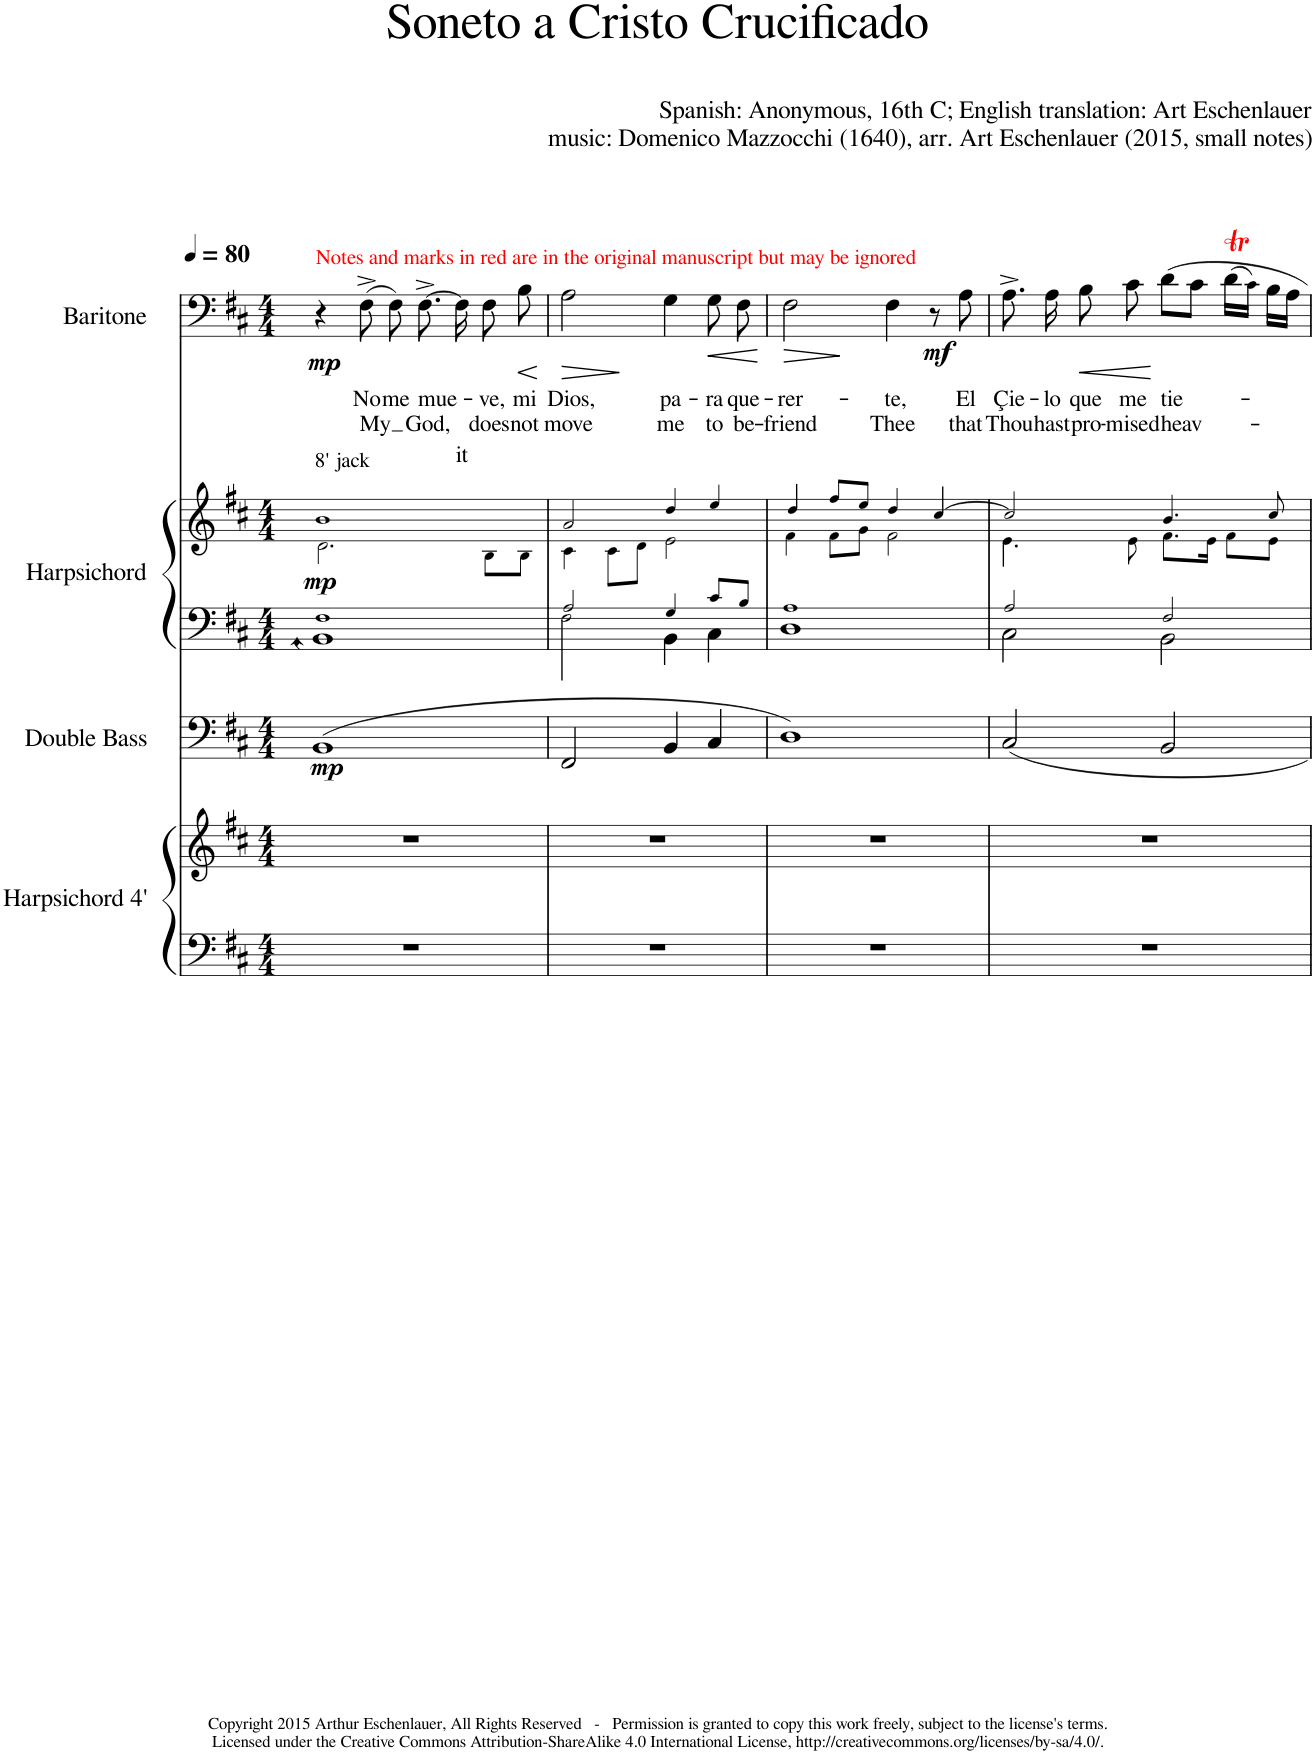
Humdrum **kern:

**kern	**kern	**kern	**dynam	**harte	**kern	**kern	**dynam	**harte	**kern	**text	**text	**dynam
*part4	*part4	*part3	*part3	*part3	*part2	*part2	*part2	*part2	*part1	*part1	*part1	*part1
*staff6	*staff5	*staff4	*staff4	*	*staff3	*staff2	*staff2/3	*	*staff1	*staff1	*staff1	*staff1
*I"Harpsichord 4'	*	*I"Double Bass	*	*	*I"Harpsichord	*	*	*	*I"Baritone	*	*	*
*I'Hch. 4'	*	*I'Db.	*	*	*I'Hch.	*	*	*	*I'Bar.	*	*	*
*clefF4	*clefG2	*clefF4	*	*	*clefF4	*clefG2	*	*	*clefF4	*	*	*
*	*	*Trd7c12	*	*	*	*	*	*	*	*	*	*
*k[f#c#]	*k[f#c#]	*k[f#c#]	*	*	*k[f#c#]	*k[f#c#]	*	*	*k[f#c#]	*	*	*
*M4/4	*M4/4	*M4/4	*	*	*M4/4	*M4/4	*	*	*M4/4	*	*	*
*MM80	*MM80	*MM80	*	*	*MM80	*MM80	*	*	*MM80	*	*	*
=1	=1	=1	=1	=1	=1	=1	=1	=1	=1	=1	=1	=1
*	*	*	*	*	*^	*^	*	*	*	*	*	*
!	!	!	!	!	!	!	!	!	!	!	!LO:TX:a:color=#FF0000:t=Notes and marks in red are in the original manuscript but may be ignored	!	!	!
!	!	!	!	!	!	!	!LO:TX:a:t=8' jack	!	!	!	!	!	!	!
!	!	!	!LO:DY:b	!	!	!	!	!	!LO:DY:b	!	!	!	!	!LO:DY:b
1r	1r	(1BB	mp	.	1F#!	1BB	1b!	2.d!\	mp	.	4r	.	.	mp
!	!	!	!	!	!	!	!	!	!	!	!	!LO:LY:b	!LO:LY:b	!
.	.	.	.	.	.	.	.	.	.	.	(8F#^\	No	My	.
!	!	!	!	!	!	!	!	!	!	!	!	!LO:LY:b	!	!
.	.	.	.	.	.	.	.	.	.	.	8F#\)	me	.	.
!	!	!	!	!	!	!	!	!	!	!	!	!LO:LY:b	!LO:LY:b	!
.	.	.	.	.	.	.	.	.	.	.	[8.F#^\	mue-	God,	.
!	!	!	!	!	!	!	!	!	!	!	!	!	!LO:LY:b	!
.	.	.	.	.	.	.	.	.	.	.	16F#\]	.	it	.
!	!	!	!	!	!	!	!	!	!	!	!	!LO:LY:b	!LO:LY:b	!
.	.	.	.	.	.	.	.	8B!\L	.	.	8F#\	-ve,	does	.
!	!	!	!	!	!	!	!	!	!	!	!	!LO:LY:b	!LO:LY:b	!LO:HP:b
.	.	.	.	.	.	.	.	8B!\J	.	.	8B\	mi	not	<
*	*	*	*	*	*v	*v	*	*	*	*	*	*	*	*
*	*	*	*	*	*	*v	*v	*	*	*	*	*	*
.	.	.	.	.	.	.	.	.	.	.	.	[
=2	=2	=2	=2	=2	=2	=2	=2	=2	=2	=2	=2	=2
*	*	*	*	*	*^	*^	*	*	*	*	*	*
!	!	!	!	!	!	!	!	!	!	!	!	!LO:LY:b	!LO:LY:b	!LO:HP:b
1r	1r	2FF#/	.	.	2A!/	2FF#i\ 2F#!\	2a!/	4c#!\	.	.	2A\	Dios,	move	>
.	.	.	.	.	.	.	.	8c#!\L	.	.	.	.	.	.
.	.	.	.	.	.	.	.	8d!\J	.	.	.	.	.	.
!	!	!	!	!	!	!	!	!	!	!	!	!LO:LY:b	!LO:LY:b	!
.	.	4BB/	.	.	4G!/	4BB\	4dd!/	2e!\	.	.	4G\	pa-	me	]
!	!	!	!	!	!	!	!	!	!	!	!	!LO:LY:b	!LO:LY:b	!LO:HP:b
.	.	4C#/	.	.	8c#!/L	4C#\	4ee!/	.	.	.	8G\	-ra	to	<
!	!	!	!	!	!	!	!	!	!	!	!	!LO:LY:b	!LO:LY:b	!
.	.	.	.	.	8B!/J	.	.	.	.	.	8F#\	que-	be-	.
*	*	*	*	*	*v	*v	*	*	*	*	*	*	*	*
*	*	*	*	*	*	*v	*v	*	*	*	*	*	*
.	.	.	.	.	.	.	.	.	.	.	.	[
=3	=3	=3	=3	=3	=3	=3	=3	=3	=3	=3	=3	=3
*	*	*	*	*	*^	*^	*	*	*	*	*	*
!	!	!	!	!	!	!	!	!	!	!	!	!LO:LY:b	!LO:LY:b	!LO:HP:b
1r	1r	1D)	.	.	1A!	1D	4dd!/	4f#!\	.	.	2F#\	-rer-	-friend	>
.	.	.	.	.	.	.	8ff#!/L	8f#!\L	.	.	.	.	.	.
.	.	.	.	.	.	.	8ee!/J	8g!\J	.	.	.	.	.	.
!	!	!	!	!	!	!	!	!	!	!	!	!LO:LY:b	!LO:LY:b	!
.	.	.	.	.	.	.	4dd!/	2f#!\	.	.	4F#\	-te,	Thee	]
!	!	!	!	!	!	!	!	!	!	!	!	!	!	!LO:DY:b
.	.	.	.	.	.	.	[4cc#!/	.	.	.	8r	.	.	mf
!	!	!	!	!	!	!	!	!	!	!	!	!LO:LY:b	!LO:LY:b	!
.	.	.	.	.	.	.	.	.	.	.	8A\	El	that	.
=4	=4	=4	=4	=4	=4	=4	=4	=4	=4	=4	=4	=4	=4	=4
!	!	!	!	!LO:H:kt=m	!	!	!	!	!	!	!	!LO:LY:b	!LO:LY:b	!
1r	1r	2C#/	.	A:min	2A!/	2C#\	2cc#!/]	4.e!\	.	.	8.A^\	Çie-	Thou	.
!	!	!	!	!	!	!	!	!	!	!	!	!LO:LY:b	!LO:LY:b	!
.	.	.	.	.	.	.	.	.	.	.	16A\	-lo	hast	.
!	!	!	!	!	!	!	!	!	!	!	!	!LO:LY:b	!LO:LY:b	!LO:HP:b
.	.	.	.	.	.	.	.	.	.	.	8B\	que	pro-	<
!	!	!	!	!	!	!	!	!	!	!	!	!LO:LY:b	!LO:LY:b	!
.	.	.	.	.	.	.	.	8e!\	.	.	8c#\	me	-mised	.
!	!	!	!	!	!	!	!	!	!	!LO:H:kt=m	!	!LO:LY:b	!LO:LY:b	!
.	.	2BB/	.	.	2F#!/	2BB\	4.b!/	8.f#!\L	.	B:min	8d\L	tie-	heav-	[
.	.	.	.	.	.	.	.	.	.	.	8c#\J	.	.	.
.	.	.	.	.	.	.	.	16e!\Jk	.	.	.	.	.	.
.	.	.	.	.	.	.	.	8f#!\L	.	.	(16dT\LL	.	.	.
.	.	.	.	.	.	.	.	.	.	.	16c#TTT!\JJ)	.	.	.
.	.	.	.	.	.	.	8cc#!/	8e!\J	.	.	16B\LL	.	.	.
.	.	.	.	.	.	.	.	.	.	.	16A\JJ	.	.	.
*	*	*	*	*	*v	*v	*	*	*	*	*	*	*	*
*	*	*	*	*	*	*v	*v	*	*	*	*	*	*
=	=	=	=	=	=	=	=	=	=	=	=	=
*-	*-	*-	*-	*-	*-	*-	*-	*-	*-	*-	*-	*-
